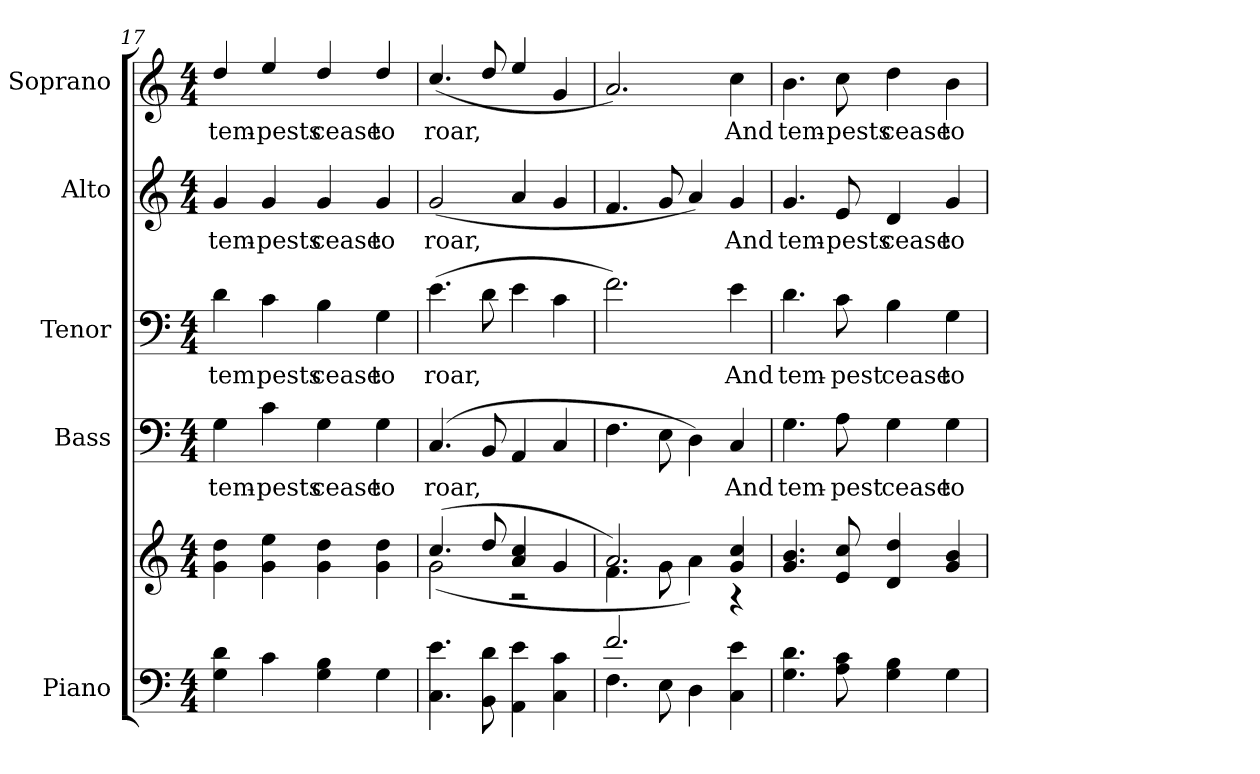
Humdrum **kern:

**kern	**kern	**kern	**text	**kern	**text	**kern	**text	**kern	**text
*part5	*part5	*part4	*part4	*part3	*part3	*part2	*part2	*part1	*part1
*staff6	*staff5	*staff4	*staff4	*staff3	*staff3	*staff2	*staff2	*staff1	*staff1
*I"Piano	*	*I"Bass	*	*I"Tenor	*	*I"Alto	*	*I"Soprano	*
*I'Pno.	*	*I'B.	*	*I'T.	*	*I'A.	*	*I'S.	*
*clefF4	*clefG2	*clefF4	*	*clefF4	*	*clefG2	*	*clefG2	*
*k[]	*k[]	*k[]	*	*k[]	*	*k[]	*	*k[]	*
*C:	*C:	*C:	*	*C:	*	*C:	*	*C:	*
*M4/4	*M4/4	*M4/4	*	*M4/4	*	*M4/4	*	*M4/4	*
=17	=17	=17	=17	=17	=17	=17	=17	=17	=17
!	!	!	!LO:LY:b:color=#000000	!	!	!	!	!	!
!	!	!	!	!	!LO:LY:b:color=#000000	!	!	!	!
!	!	!	!	!	!	!	!LO:LY:b:color=#000000	!	!
!	!	!	!	!	!	!	!	!	!LO:LY:b:color=#000000
4Gi\ 4di	4gi\ 4ddi	4Gi\	tem-	4di\	tem	4gi/	tem-	4ddi/	tem-
!	!	!	!LO:LY:b:color=#000000	!	!	!	!	!	!
!	!	!	!	!	!LO:LY:b:color=#000000	!	!	!	!
!	!	!	!	!	!	!	!LO:LY:b:color=#000000	!	!
!	!	!	!	!	!	!	!	!	!LO:LY:b:color=#000000
4ci\	4gi\ 4eei	4ci\	-pests	4ci\	pests	4gi/	-pests	4eei/	-pests
!	!	!	!LO:LY:b:color=#000000	!	!	!	!	!	!
!	!	!	!	!	!LO:LY:b:color=#000000	!	!	!	!
!	!	!	!	!	!	!	!LO:LY:b:color=#000000	!	!
!	!	!	!	!	!	!	!	!	!LO:LY:b:color=#000000
4Gi\ 4Bi	4gi\ 4ddi	4Gi\	cease	4Bi\	cease	4gi/	cease	4ddi/	cease
!	!	!	!LO:LY:b:color=#000000	!	!	!	!	!	!
!	!	!	!	!	!LO:LY:b:color=#000000	!	!	!	!
!	!	!	!	!	!	!	!LO:LY:b:color=#000000	!	!
!	!	!	!	!	!	!	!	!	!LO:LY:b:color=#000000
4Gi\	4gi\ 4ddi	4Gi\	to	4Gi\	to	4gi/	to	4ddi/	to
=18	=18	=18	=18	=18	=18	=18	=18	=18	=18
*	*^	*	*	*	*	*	*	*	*
!	!	!	!	!LO:LY:b:color=#000000	!	!	!	!	!	!
!	!	!	!	!	!	!LO:LY:b:color=#000000	!	!	!	!
!	!	!	!	!	!	!	!	!LO:LY:b:color=#000000	!	!
!	!	!	!	!	!	!	!	!	!	!LO:LY:b:color=#000000
4.Ci\ 4.ei	(4.cci/	(2gi\	(4.Ci/	roar,	(4.ei\	roar,	(2gi/	roar,	(4.cci/	roar,
8BBi\ 8di	8ddi/	.	8BBi/	.	8di\	.	.	.	8ddi/	.
4AAi\ 4ei	4ai/ 4cci	2r	4AAi/	.	4ei\	.	4ai/	.	4eei/	.
4Ci\ 4ci	4gi/	.	4Ci/	.	4ci\	.	4gi/	.	4gi/	.
!!LO:PB:g=z
=19	=19	=19	=19	=19	=19	=19	=19	=19	=19	=19
*^	*	*	*	*	*	*	*	*	*	*
2.fi/	4.Fi\	2.ai/)	4.fi\	4.Fi\	.	2.fi\)	.	4.fi/	.	2.ai/)	.
.	8Ei\	.	8gi\	8Ei\	.	.	.	8gi/	.	.	.
.	4Di\	.	4ai\)	4Di\)	.	.	.	4ai/)	.	.	.
!	!	!	!	!	!LO:LY:b:color=#000000	!	!	!	!	!	!
!	!	!	!	!	!	!	!LO:LY:b:color=#000000	!	!	!	!
!	!	!	!	!	!	!	!	!	!LO:LY:b:color=#000000	!	!
!	!	!	!	!	!	!	!	!	!	!	!LO:LY:b:color=#000000
4Ci\ 4ei	4ryy	4gi/ 4cci	4r	4Ci/	And	4ei\	And	4gi/	And	4cci\	And
*v	*v	*	*	*	*	*	*	*	*	*	*
*	*v	*v	*	*	*	*	*	*	*	*
=20	=20	=20	=20	=20	=20	=20	=20	=20	=20
*^	*^	*	*	*	*	*	*	*	*
!	!	!	!	!	!LO:LY:b:color=#000000	!	!	!	!	!	!
*v	*v	*	*	*	*	*	*	*	*	*	*
*	*v	*v	*	*	*	*	*	*	*	*
*^	*^	*	*	*	*	*	*	*	*
!	!	!	!	!	!	!	!LO:LY:b:color=#000000	!	!	!	!
*v	*v	*	*	*	*	*	*	*	*	*	*
*	*v	*v	*	*	*	*	*	*	*	*
*^	*^	*	*	*	*	*	*	*	*
!	!	!	!	!	!	!	!	!	!LO:LY:b:color=#000000	!	!
*v	*v	*	*	*	*	*	*	*	*	*	*
*	*v	*v	*	*	*	*	*	*	*	*
*^	*^	*	*	*	*	*	*	*	*
!	!	!	!	!	!	!	!	!	!	!	!LO:LY:b:color=#000000
*v	*v	*	*	*	*	*	*	*	*	*	*
*	*v	*v	*	*	*	*	*	*	*	*
4.Gi\ 4.di	4.gi/ 4.bi	4.Gi\	tem-	4.di\	tem-	4.gi/	tem-	4.bi\	tem-
!	!	!	!LO:LY:b:color=#000000	!	!	!	!	!	!
!	!	!	!	!	!LO:LY:b:color=#000000	!	!	!	!
!	!	!	!	!	!	!	!LO:LY:b:color=#000000	!	!
!	!	!	!	!	!	!	!	!	!LO:LY:b:color=#000000
8Ai\ 8ci	8ei/ 8cci	8Ai\	-pest	8ci\	-pest	8ei/	-pests	8cci\	-pests
!	!	!	!LO:LY:b:color=#000000	!	!	!	!	!	!
!	!	!	!	!	!LO:LY:b:color=#000000	!	!	!	!
!	!	!	!	!	!	!	!LO:LY:b:color=#000000	!	!
!	!	!	!	!	!	!	!	!	!LO:LY:b:color=#000000
4Gi\ 4Bi	4di/ 4ddi	4Gi\	cease	4Bi\	cease	4di/	cease	4ddi\	cease
!	!	!	!LO:LY:b:color=#000000	!	!	!	!	!	!
!	!	!	!	!	!LO:LY:b:color=#000000	!	!	!	!
!	!	!	!	!	!	!	!LO:LY:b:color=#000000	!	!
!	!	!	!	!	!	!	!	!	!LO:LY:b:color=#000000
4Gi\	4gi/ 4bi	4Gi\	to	4Gi\	to	4gi/	to	4bi\	to
=	=	=	=	=	=	=	=	=	=
*-	*-	*-	*-	*-	*-	*-	*-	*-	*-
